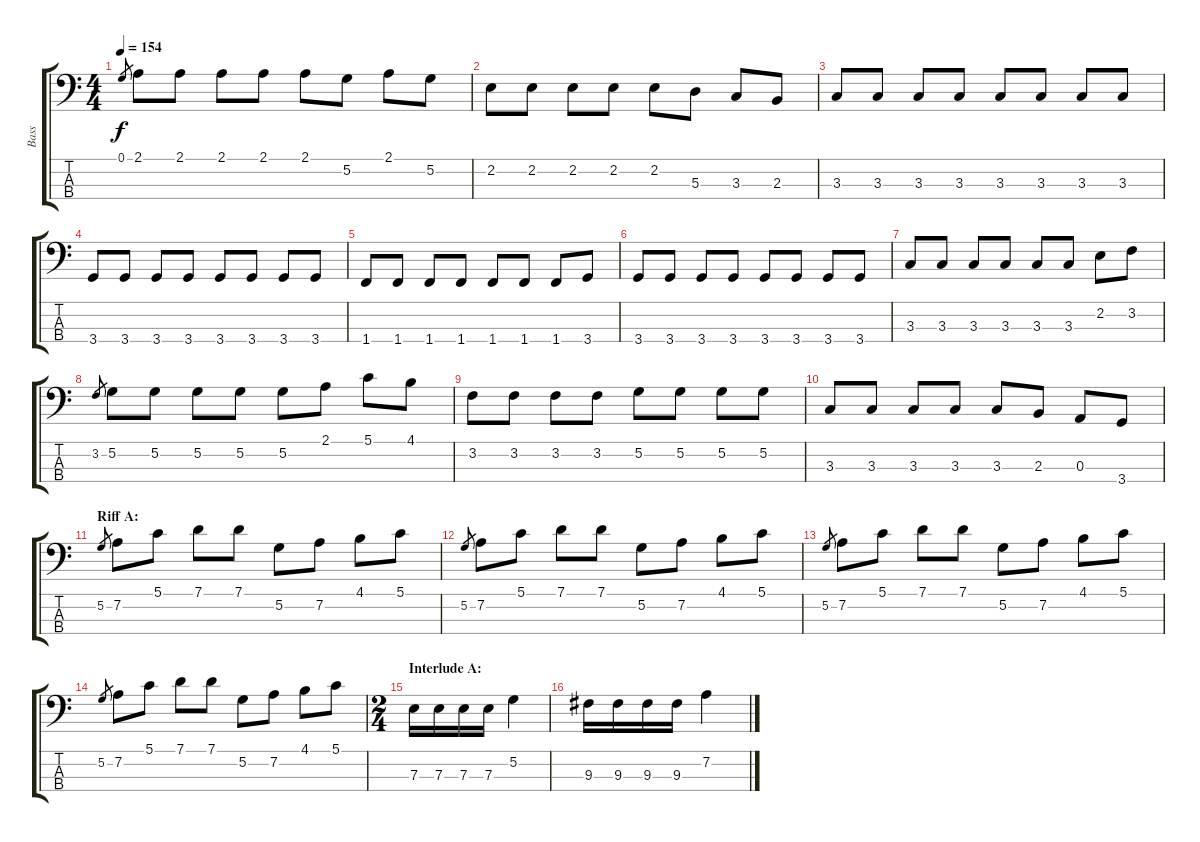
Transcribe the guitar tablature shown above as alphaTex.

\track ("Bass" "Bass") {instrument electricbasspick}
\staff {score tabs}
\tuning (G2 D2 A1 E1) {hide}
\ts (4 4)
\tempo 154
\clef f4
\ks c
0.1.8{gr dy f} 2.1.8 2.1.8 2.1.8 2.1.8 2.1.8 5.2.8 2.1.8 5.2.8 |
2.2.8 2.2.8 2.2.8 2.2.8 2.2.8 5.3.8 3.3.8 2.3.8 |
3.3.8 3.3.8 3.3.8 3.3.8 3.3.8 3.3.8 3.3.8 3.3.8 |
3.4.8 3.4.8 3.4.8 3.4.8 3.4.8 3.4.8 3.4.8 3.4.8 |
1.4.8 1.4.8 1.4.8 1.4.8 1.4.8 1.4.8 1.4.8 3.4.8 |
3.4.8 3.4.8 3.4.8 3.4.8 3.4.8 3.4.8 3.4.8 3.4.8 |
3.3.8 3.3.8 3.3.8 3.3.8 3.3.8 3.3.8 2.2.8 3.2.8 |
3.2.8{gr} 5.2.8 5.2.8 5.2.8 5.2.8 5.2.8 2.1.8 5.1.8 4.1.8 |
3.2.8 3.2.8 3.2.8 3.2.8 5.2.8 5.2.8 5.2.8 5.2.8 |
3.3.8 3.3.8 3.3.8 3.3.8 3.3.8 2.3.8 0.3.8 3.4.8 |
\section ("" "Riff A:")
5.2.8{gr} 7.2.8 5.1.8 7.1.8 7.1.8 5.2.8 7.2.8 4.1.8 5.1.8 |
5.2.8{gr} 7.2.8 5.1.8 7.1.8 7.1.8 5.2.8 7.2.8 4.1.8 5.1.8 |
5.2.8{gr} 7.2.8 5.1.8 7.1.8 7.1.8 5.2.8 7.2.8 4.1.8 5.1.8 |
5.2.8{gr} 7.2.8 5.1.8 7.1.8 7.1.8 5.2.8 7.2.8 4.1.8 5.1.8 |
\ts (2 4)
\section ("" "Interlude A:")
7.3.16 7.3.16 7.3.16 7.3.16 5.2.4 |
9.3.16 9.3.16 9.3.16 9.3.16 7.2.4
